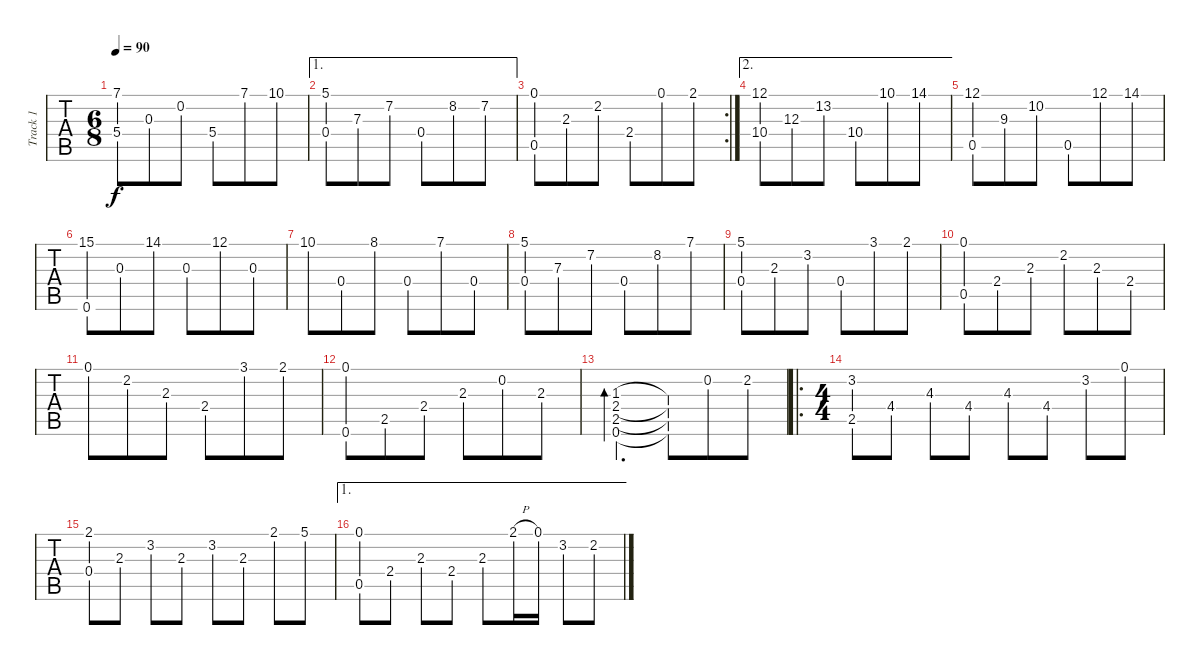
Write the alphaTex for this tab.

\track ("Track 1" "Track 1") {mute instrument acousticguitarnylon}
\staff {tabs}
\tuning (E4 B3 G3 D3 A2 E2) {hide}
\ts (6 8)
\tempo 90
\clef g2
\ks eminor
(7.1 5.4).8{dy f} 0.3.8 0.2.8 5.4.8 7.1.8 10.1.8 |
\ae 1
(5.1 0.4).8 7.3.8 7.2.8 0.4.8 8.2.8 7.2.8 |
\rc 2
(0.1 0.5).8 2.3.8 2.2.8 2.4.8 0.1.8 2.1.8 |
\ae 2
(12.1 10.4).8 12.3.8 13.2.8 10.4.8 10.1.8 14.1.8 |
(12.1 0.5).8 9.3.8 10.2.8 0.5.8 12.1.8 14.1.8 |
(15.1 0.6).8 0.3.8 14.1.8 0.3.8 12.1.8 0.3.8 |
10.1.8 0.4.8 8.1.8 0.4.8 7.1.8 0.4.8 |
(5.1 0.4).8 7.3.8 7.2.8 0.4.8 8.2.8 7.1.8 |
(5.1 0.4).8 2.3.8 3.2.8 0.4.8 3.1.8 2.1.8 |
(0.1 0.5).8 2.4.8 2.3.8 2.2.8 2.3.8 2.4.8 |
0.1.8 2.2.8 2.3.8 2.4.8 3.1.8 2.1.8 |
(0.1 0.6).8 2.5.8 2.4.8 2.3.8 0.2.8 2.3.8 |
(1.3 2.4 2.5 0.6).4{d bd 60} (1.3{t} 2.4{t} 2.5{t} 0.6{t}).8 0.2.8 2.2.8 |
\ro
\ts (4 4)
\ks bminor
(3.2 2.5).8 4.4.8 4.3.8 4.4.8 4.3.8 4.4.8 3.2.8 0.1.8 |
(2.1 0.4).8 2.3.8 3.2.8 2.3.8 3.2.8 2.3.8 2.1.8 5.1.8 |
\ae 1
(0.1 0.5).8 2.4.8 2.3.8 2.4.8 2.3.8 2.1{h}.16 0.1.16 3.2.8 2.2.8
